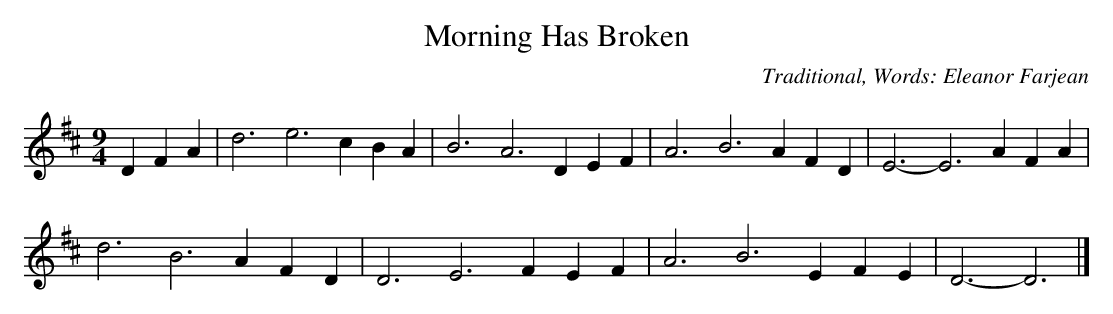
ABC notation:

X:1
T:Morning Has Broken
C:Traditional, Words: Eleanor Farjean
M:9/4
L:1/4
K:D
D F A | d3 e3 c B A | B3 A3 D E F | A3 B3 A F D | E3-E3 A F A |
d3 B3 A F D | D3 E3 F E F | A3 B3 E F E | D3-D3 |]
